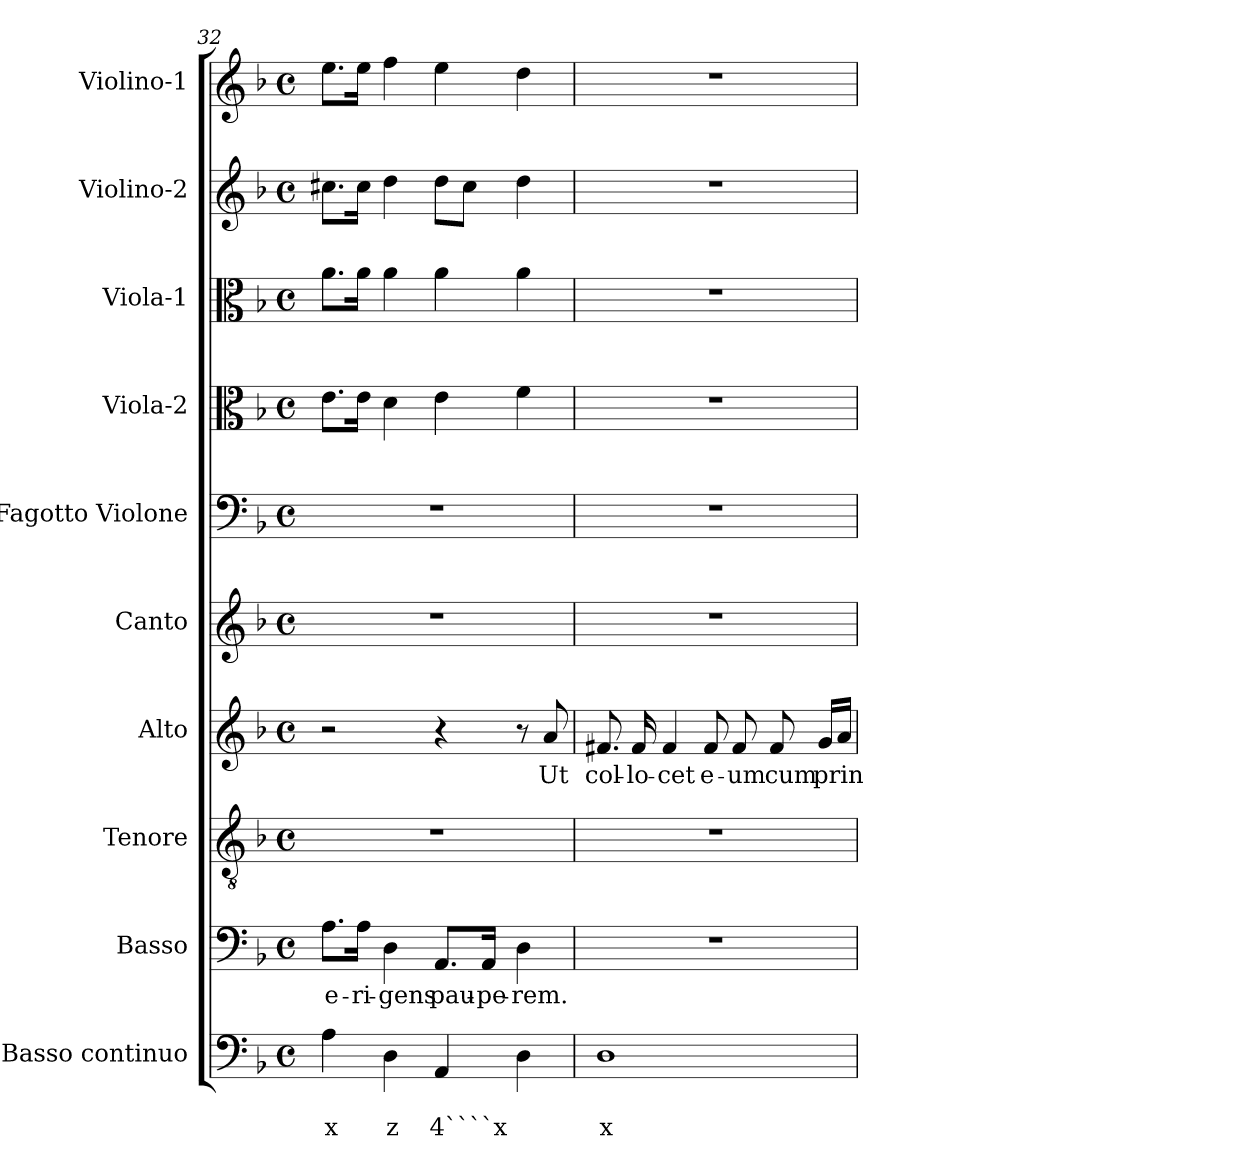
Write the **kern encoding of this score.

**kern	**text	**text	**kern	**text	**kern	**kern	**text	**kern	**kern	**kern	**kern	**kern	**kern
*part10	*part10	*part10	*part9	*part9	*part8	*part7	*part7	*part6	*part5	*part4	*part3	*part2	*part1
*staff10	*staff10	*staff10	*staff9	*staff9	*staff8	*staff7	*staff7	*staff6	*staff5	*staff4	*staff3	*staff2	*staff1
*I"Basso continuo	*	*	*I"Basso	*	*I"Tenore	*I"Alto	*	*I"Canto	*I"Fagotto Violone	*I"Viola-2	*I"Viola-1	*I"Violino-2	*I"Violino-1
*I'BC	*	*	*I'B	*	*I'T	*I'A	*	*I'C	*I'Fg	*I'Va2	*I'Va1	*I'Vi2	*I'Vi1
*clefF4	*	*	*clefF4	*	*clefGv2	*clefG2	*	*clefG2	*clefF4	*clefC3	*clefC3	*clefG2	*clefG2
*k[b-]	*	*	*k[b-]	*	*k[b-]	*k[b-]	*	*k[b-]	*k[b-]	*k[b-]	*k[b-]	*k[b-]	*k[b-]
*F:	*	*	*F:	*	*F:	*F:	*	*F:	*F:	*F:	*F:	*F:	*F:
*M4/4	*	*	*M4/4	*	*M4/4	*M4/4	*	*M4/4	*M4/4	*M4/4	*M4/4	*M4/4	*M4/4
*met(c)	*	*	*met(c)	*	*met(c)	*met(c)	*	*met(c)	*met(c)	*met(c)	*met(c)	*met(c)	*met(c)
=32	=32	=32	=32	=32	=32	=32	=32	=32	=32	=32	=32	=32	=32
!	!	!LO:LY:b	!	!	!	!	!	!	!	!	!	!	!
!	!	!	!	!LO:LY:b	!	!	!	!	!	!	!	!	!
4A\	.	x	8.A\L	e-	1r	2r	.	1r	1r	8.e\L	8.a\L	8.cc#X\L	8.ee\L
!	!	!	!	!LO:LY:b	!	!	!	!	!	!	!	!	!
.	.	.	16A\Jk	-ri-	.	.	.	.	.	16e\Jk	16a\Jk	16cc#\Jk	16ee\Jk
!	!	!LO:LY:b	!	!	!	!	!	!	!	!	!	!	!
!	!	!	!	!LO:LY:b	!	!	!	!	!	!	!	!	!
4D\	.	z	4D\	-gens	.	.	.	.	.	4d\	4a\	4dd\	4ff\
!	!	!LO:LY:b	!	!	!	!	!	!	!	!	!	!	!
!	!	!	!	!LO:LY:b	!	!	!	!	!	!	!	!	!
4AA/	.	4````x	8.AA/L	pau-	.	4r	.	.	.	4e\	4a\	8dd\L	4ee\
.	.	.	.	.	.	.	.	.	.	.	.	8cc#\J	.
!	!	!	!	!LO:LY:b	!	!	!	!	!	!	!	!	!
.	.	.	16AA/Jk	-pe-	.	.	.	.	.	.	.	.	.
!	!	!	!	!LO:LY:b	!	!	!	!	!	!	!	!	!
4D\	.	.	4D\	-rem.	.	8r	.	.	.	4f\	4a\	4dd\	4dd\
!	!	!	!	!	!	!	!LO:LY:b	!	!	!	!	!	!
.	.	.	.	.	.	8a/	Ut	.	.	.	.	.	.
=33	=33	=33	=33	=33	=33	=33	=33	=33	=33	=33	=33	=33	=33
!	!	!LO:LY:b	!	!	!	!	!	!	!	!	!	!	!
!	!	!	!	!	!	!	!LO:LY:b	!	!	!	!	!	!
1D	.	x	1r	.	1r	8.f#X/	col-	1r	1r	1r	1r	1r	1r
!	!	!	!	!	!	!	!LO:LY:b	!	!	!	!	!	!
.	.	.	.	.	.	16f#/	-lo-	.	.	.	.	.	.
!	!	!	!	!	!	!	!LO:LY:b	!	!	!	!	!	!
.	.	.	.	.	.	4f#/	-cet	.	.	.	.	.	.
!	!	!	!	!	!	!	!LO:LY:b	!	!	!	!	!	!
.	.	.	.	.	.	8f#/	e-	.	.	.	.	.	.
!	!	!	!	!	!	!	!LO:LY:b	!	!	!	!	!	!
.	.	.	.	.	.	8f#/	-um	.	.	.	.	.	.
!	!	!	!	!	!	!	!LO:LY:b	!	!	!	!	!	!
.	.	.	.	.	.	8f#/	cum	.	.	.	.	.	.
!	!	!	!	!	!	!	!LO:LY:b	!	!	!	!	!	!
.	.	.	.	.	.	16g/LL	prin-	.	.	.	.	.	.
.	.	.	.	.	.	16a/JJ	.	.	.	.	.	.	.
=	=	=	=	=	=	=	=	=	=	=	=	=	=
*-	*-	*-	*-	*-	*-	*-	*-	*-	*-	*-	*-	*-	*-
